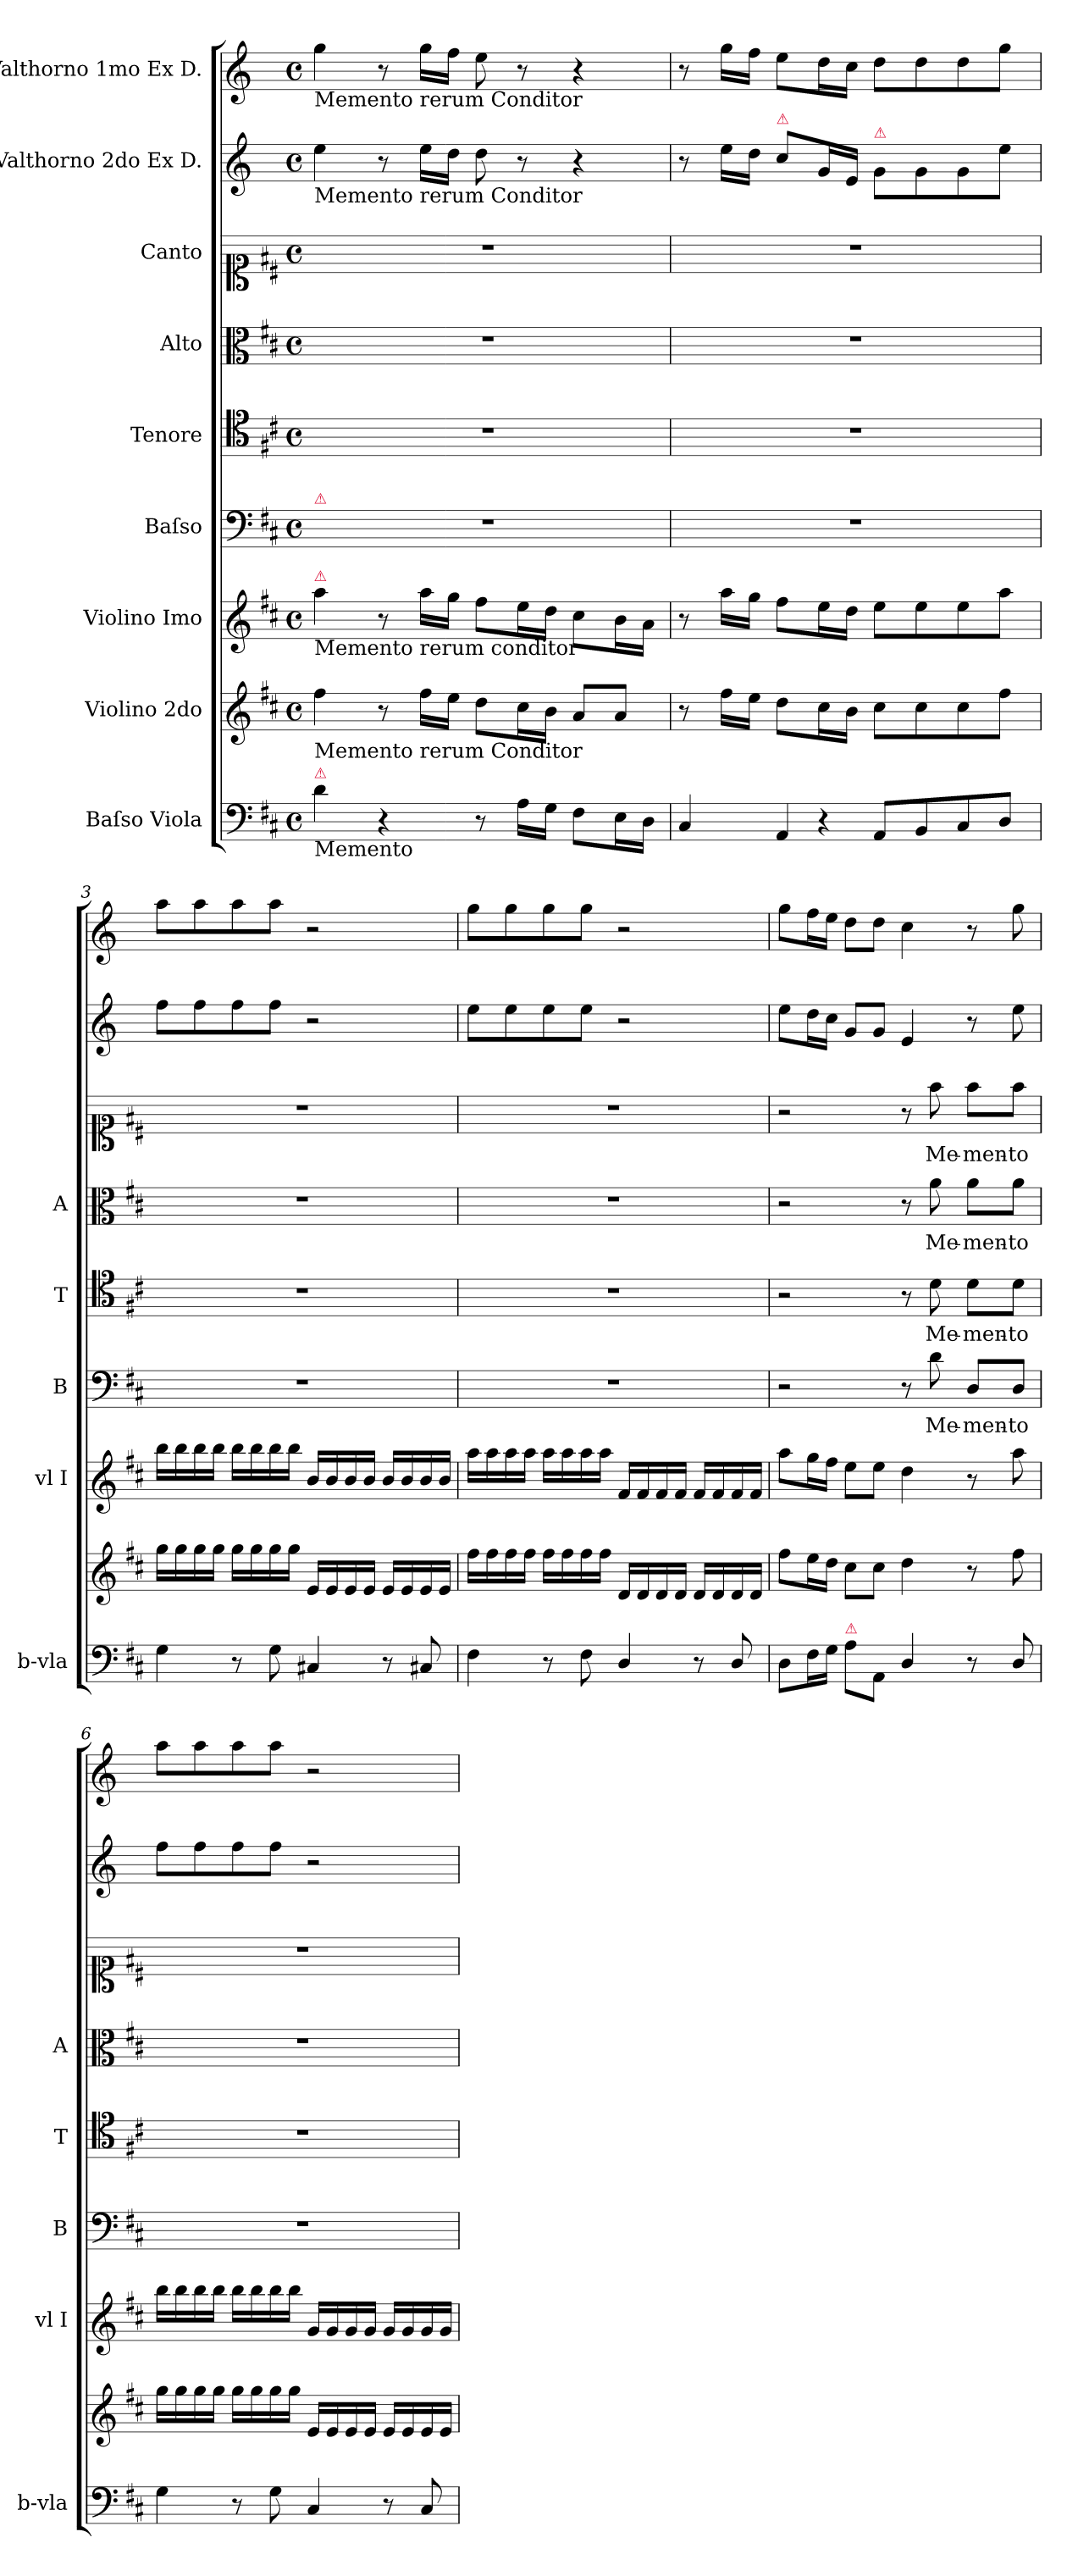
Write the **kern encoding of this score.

**kern	**kern	**kern	**kern	**text	**kern	**text	**kern	**text	**kern	**text	**kern	**kern
*part9	*part8	*part7	*part6	*part6	*part5	*part5	*part4	*part4	*part3	*part3	*part2	*part1
*staff9	*staff8	*staff7	*staff6	*staff6	*staff5	*staff5	*staff4	*staff4	*staff3	*staff3	*staff2	*staff1
*I"Baſso Viola	*I"Violino 2do	*I"Violino Imo	*I"Baſso	*	*I"Tenore	*	*I"Alto	*	*I"Canto	*	*I"Valthorno 2do Ex D.	*I"Valthorno 1mo Ex D.
*I'b-vla	*	*I'vl I	*I'B	*	*I'T	*	*I'A	*	*	*	*	*
*clefF4	*clefG2	*clefG2	*clefF4	*	*clefC4	*	*clefC3	*	*clefC1	*	*clefG2	*clefG2
*	*	*	*	*	*	*	*	*	*	*	*ITrd6c10	*ITrd6c10
*k[f#c#]	*k[f#c#]	*k[f#c#]	*k[f#c#]	*	*k[f#c#]	*	*k[f#c#]	*	*k[f#c#]	*	*k[f#c#]	*k[f#c#]
*D:	*D:	*D:	*D:	*	*D:	*	*D:	*	*D:	*	*D:	*D:
*M4/4	*M4/4	*M4/4	*M4/4	*	*M4/4	*	*M4/4	*	*M4/4	*	*M4/4	*M4/4
*met(c)	*met(c)	*met(c)	*met(c)	*	*met(c)	*	*met(c)	*	*met(c)	*	*met(c)	*met(c)
=1	=1	=1	=1	=1	=1	=1	=1	=1	=1	=1	=1	=1
!	!	!	!	!	!	!	!	!	!	!	!	!LO:TX:b:t=Memento rerum Conditor
!	!	!	!	!	!	!	!	!	!	!	!LO:TX:b:t=Memento rerum Conditor	!
!	!	!	!LO:TX:a:color=crimson:t=⚠	!	!	!	!	!	!	!	!	!
!	!	!LO:TX:b:t=Memento rerum conditor	!	!	!	!	!	!	!	!	!	!
!	!	!LO:TX:a:color=crimson:t=⚠	!	!	!	!	!	!	!	!	!	!
!	!LO:TX:b:t=Memento rerum Conditor	!	!	!	!	!	!	!	!	!	!	!
!LO:TX:a:color=crimson:t=⚠	!	!	!	!	!	!	!	!	!	!	!	!
!LO:TX:b:t=Memento	!	!	!	!	!	!	!	!	!	!	!	!
4d\	4ff#\	4aa\	1r	.	1r	.	1r	.	1r	.	4f#\	4a\
4r	8r	8r	.	.	.	.	.	.	.	.	8r	8r
.	16ff#\LL	16aa\LL	.	.	.	.	.	.	.	.	16f#\LL	16a\LL
.	16ee\JJ	16gg\JJ	.	.	.	.	.	.	.	.	16e\JJ	16g\JJ
8r	8dd\L	8ff#\L	.	.	.	.	.	.	.	.	8e\	8f#\
16A\LL	16cc#\L	16ee\L	.	.	.	.	.	.	.	.	8r	8r
16G\JJ	16b\JJ	16dd\JJ	.	.	.	.	.	.	.	.	.	.
8F#\L	8a/L	8cc#\L	.	.	.	.	.	.	.	.	4r	4r
16E\L	8a/J	16b\L	.	.	.	.	.	.	.	.	.	.
16D\JJ	.	16a\JJ	.	.	.	.	.	.	.	.	.	.
=2	=2	=2	=2	=2	=2	=2	=2	=2	=2	=2	=2	=2
4C#/	8r	8r	1r	.	1r	.	1r	.	1r	.	8r	8r
.	16ff#\LL	16aa\LL	.	.	.	.	.	.	.	.	16f#\LL	16a\LL
.	16ee\JJ	16gg\JJ	.	.	.	.	.	.	.	.	16e\JJ	16g\JJ
!	!	!	!	!	!	!	!	!	!	!	!LO:TX:a:color=crimson:t=⚠	!
!LO:N:vis=4	!	!	!	!	!	!	!	!	!	!	!	!
8AA/	8dd\L	8ff#\L	.	.	.	.	.	.	.	.	8d/L	8f#\L
!LO:N:vis=4	!	!	!	!	!	!	!	!	!	!	!	!
8r	16cc#\L	16ee\L	.	.	.	.	.	.	.	.	16A/L	16e\L
.	16b\JJ	16dd\JJ	.	.	.	.	.	.	.	.	16F#/JJ	16d\JJ
!	!	!	!	!	!	!	!	!	!	!	!LO:TX:a:color=crimson:t=⚠	!
8AA/L	8cc#\L	8ee\L	.	.	.	.	.	.	.	.	8A\L	8e\L
8BB/	8cc#\	8ee\	.	.	.	.	.	.	.	.	8A\	8e\
8C#/	8cc#\	8ee\	.	.	.	.	.	.	.	.	8A\	8e\
8D/J	8ff#\J	8aa\J	.	.	.	.	.	.	.	.	8f#\J	8a\J
=3	=3	=3	=3	=3	=3	=3	=3	=3	=3	=3	=3	=3
4G\	16gg\LL	16bb\LL	1r	.	1r	.	1r	.	1r	.	8g\L	8b\L
.	16gg\	16bb\	.	.	.	.	.	.	.	.	.	.
.	16gg\	16bb\	.	.	.	.	.	.	.	.	8g\	8b\
.	16gg\JJ	16bb\JJ	.	.	.	.	.	.	.	.	.	.
8r	16gg\LL	16bb\LL	.	.	.	.	.	.	.	.	8g\	8b\
.	16gg\	16bb\	.	.	.	.	.	.	.	.	.	.
8G\	16gg\	16bb\	.	.	.	.	.	.	.	.	8g\J	8b\J
.	16gg\JJ	16bb\JJ	.	.	.	.	.	.	.	.	.	.
4C#X/	16e/LL	16b/LL	.	.	.	.	.	.	.	.	2r	2r
.	16e/	16b/	.	.	.	.	.	.	.	.	.	.
.	16e/	16b/	.	.	.	.	.	.	.	.	.	.
.	16e/JJ	16b/JJ	.	.	.	.	.	.	.	.	.	.
8r	16e/LL	16b/LL	.	.	.	.	.	.	.	.	.	.
.	16e/	16b/	.	.	.	.	.	.	.	.	.	.
8C#X/	16e/	16b/	.	.	.	.	.	.	.	.	.	.
.	16e/JJ	16b/JJ	.	.	.	.	.	.	.	.	.	.
=4	=4	=4	=4	=4	=4	=4	=4	=4	=4	=4	=4	=4
4F#\	16ff#\LL	16aa\LL	1r	.	1r	.	1r	.	1r	.	8f#\L	8a\L
.	16ff#\	16aa\	.	.	.	.	.	.	.	.	.	.
.	16ff#\	16aa\	.	.	.	.	.	.	.	.	8f#\	8a\
.	16ff#\JJ	16aa\JJ	.	.	.	.	.	.	.	.	.	.
8r	16ff#\LL	16aa\LL	.	.	.	.	.	.	.	.	8f#\	8a\
.	16ff#\	16aa\	.	.	.	.	.	.	.	.	.	.
8F#\	16ff#\	16aa\	.	.	.	.	.	.	.	.	8f#\J	8a\J
.	16ff#\JJ	16aa\JJ	.	.	.	.	.	.	.	.	.	.
4D/	16d/LL	16f#/LL	.	.	.	.	.	.	.	.	2r	2r
.	16d/	16f#/	.	.	.	.	.	.	.	.	.	.
.	16d/	16f#/	.	.	.	.	.	.	.	.	.	.
.	16d/JJ	16f#/JJ	.	.	.	.	.	.	.	.	.	.
8r	16d/LL	16f#/LL	.	.	.	.	.	.	.	.	.	.
.	16d/	16f#/	.	.	.	.	.	.	.	.	.	.
8D/	16d/	16f#/	.	.	.	.	.	.	.	.	.	.
.	16d/JJ	16f#/JJ	.	.	.	.	.	.	.	.	.	.
=5	=5	=5	=5	=5	=5	=5	=5	=5	=5	=5	=5	=5
8D\L	8ff#\L	8aa\L	2r	.	2r	.	2r	.	2r	.	8f#\L	8a\L
16F#\L	16ee\L	16gg\L	.	.	.	.	.	.	.	.	16e\L	16g\L
16G\JJ	16dd\JJ	16ff#\JJ	.	.	.	.	.	.	.	.	16d\JJ	16f#\JJ
!LO:TX:a:color=crimson:t=⚠	!	!	!	!	!	!	!	!	!	!	!	!
8A\L	8cc#\L	8ee\L	.	.	.	.	.	.	.	.	8A/L	8e\L
8AA\J	8cc#\J	8ee\J	.	.	.	.	.	.	.	.	8A/J	8e\J
4D/	4dd\	4dd\	8r	.	8r	.	8r	.	8r	.	4F#/	4d\
.	.	.	8d\	Me-	8d\	Me-	8a\	Me-	8ff#\	Me-	.	.
8r	8r	8r	8D/L	-men-	8d\L	-men-	8a\L	-men-	8ff#\L	-men-	8r	8r
8D/	8ff#\	8aa\	8D/J	-to	8d\J	-to	8a\J	-to	8ff#\J	-to	8f#\	8a\
=6	=6	=6	=6	=6	=6	=6	=6	=6	=6	=6	=6	=6
4G\	16gg\LL	16bb\LL	1r	.	1r	.	1r	.	1r	.	8g\L	8b\L
.	16gg\	16bb\	.	.	.	.	.	.	.	.	.	.
.	16gg\	16bb\	.	.	.	.	.	.	.	.	8g\	8b\
.	16gg\JJ	16bb\JJ	.	.	.	.	.	.	.	.	.	.
8r	16gg\LL	16bb\LL	.	.	.	.	.	.	.	.	8g\	8b\
.	16gg\	16bb\	.	.	.	.	.	.	.	.	.	.
8G\	16gg\	16bb\	.	.	.	.	.	.	.	.	8g\J	8b\J
.	16gg\JJ	16bb\JJ	.	.	.	.	.	.	.	.	.	.
4C#/	16e/LL	16g/LL	.	.	.	.	.	.	.	.	2r	2r
.	16e/	16g/	.	.	.	.	.	.	.	.	.	.
.	16e/	16g/	.	.	.	.	.	.	.	.	.	.
.	16e/JJ	16g/JJ	.	.	.	.	.	.	.	.	.	.
8r	16e/LL	16g/LL	.	.	.	.	.	.	.	.	.	.
.	16e/	16g/	.	.	.	.	.	.	.	.	.	.
8C#/	16e/	16g/	.	.	.	.	.	.	.	.	.	.
.	16e/JJ	16g/JJ	.	.	.	.	.	.	.	.	.	.
=	=	=	=	=	=	=	=	=	=	=	=	=
*-	*-	*-	*-	*-	*-	*-	*-	*-	*-	*-	*-	*-
